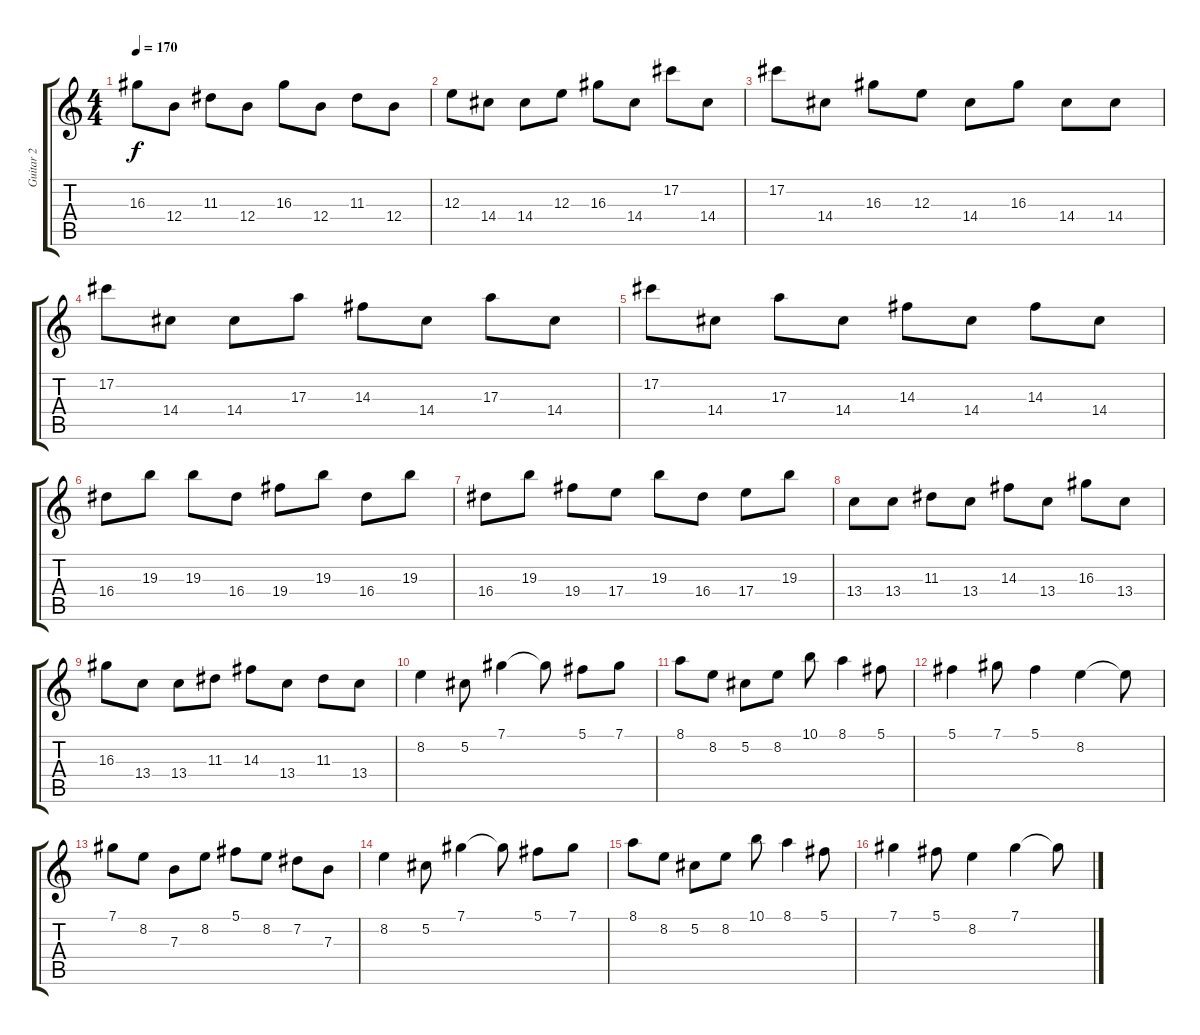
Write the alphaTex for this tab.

\track ("Guitar 2" "Guitar 2") {instrument distortionguitar}
\staff {score tabs}
\tuning (Db4 Ab3 E3 B2 Gb2 B1) {hide}
\ts (4 4)
\tempo 170
\clef g2
\ks c
16.3.8{dy f} 12.4.8 11.3.8 12.4.8 16.3.8 12.4.8 11.3.8 12.4.8 |
12.3.8 14.4.8 14.4.8 12.3.8 16.3.8 14.4.8 17.2.8 14.4.8 |
17.2.8 14.4.8 16.3.8 12.3.8 14.4.8 16.3.8 14.4.8 14.4.8 |
17.2.8 14.4.8 14.4.8 17.3.8 14.3.8 14.4.8 17.3.8 14.4.8 |
17.2.8 14.4.8 17.3.8 14.4.8 14.3.8 14.4.8 14.3.8 14.4.8 |
16.4.8 19.3.8 19.3.8 16.4.8 19.4.8 19.3.8 16.4.8 19.3.8 |
16.4.8 19.3.8 19.4.8 17.4.8 19.3.8 16.4.8 17.4.8 19.3.8 |
13.4.8 13.4.8 11.3.8 13.4.8 14.3.8 13.4.8 16.3.8 13.4.8 |
16.3.8 13.4.8 13.4.8 11.3.8 14.3.8 13.4.8 11.3.8 13.4.8 |
8.2.4 5.2.8 7.1.4 7.1{t}.8 5.1.8 7.1.8 |
8.1.8 8.2.8 5.2.8 8.2.8 10.1.8 8.1.4 5.1.8 |
5.1.4 7.1.8 5.1.4 8.2.4 8.2{t}.8 |
7.1.8 8.2.8 7.3.8 8.2.8 5.1.8 8.2.8 7.2.8 7.3.8 |
8.2.4 5.2.8 7.1.4 7.1{t}.8 5.1.8 7.1.8 |
8.1.8 8.2.8 5.2.8 8.2.8 10.1.8 8.1.4 5.1.8 |
7.1.4 5.1.8 8.2.4 7.1.4 7.1{t}.8
